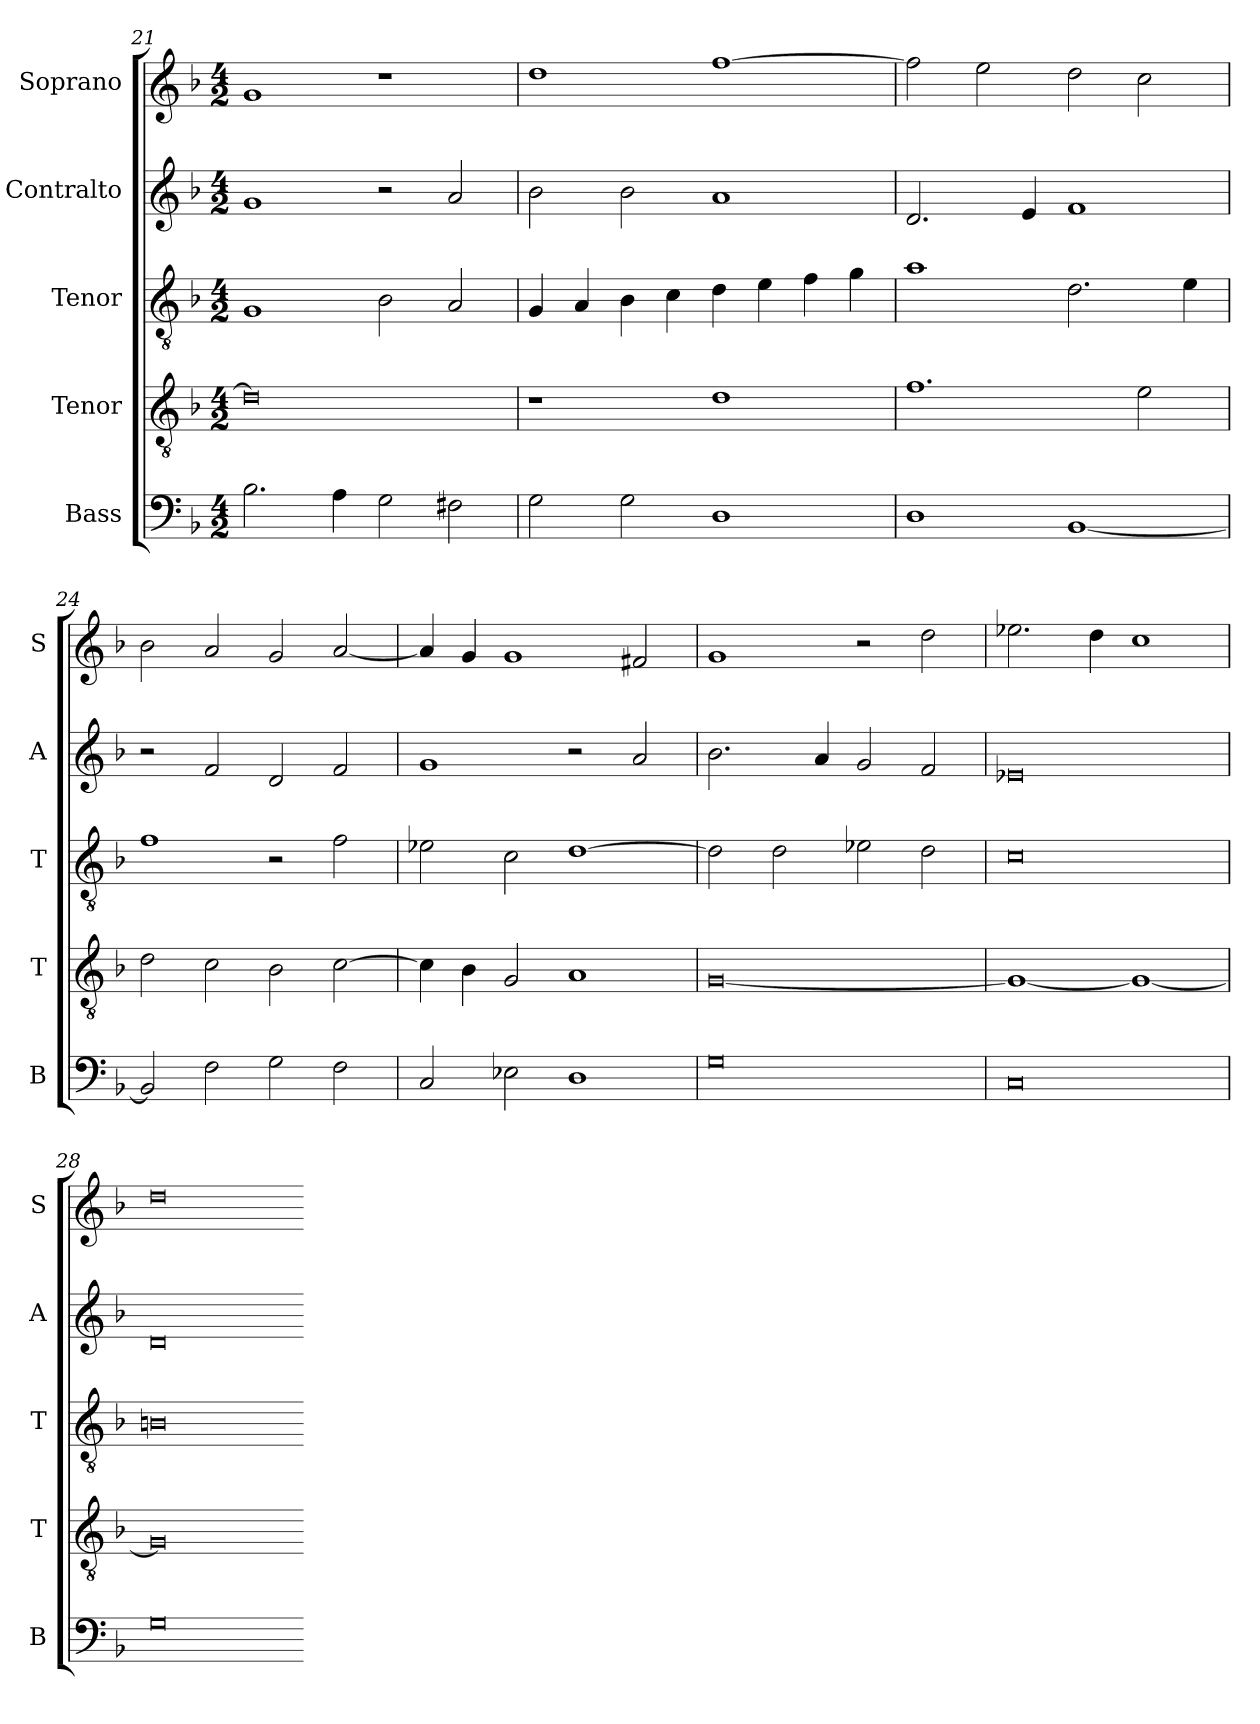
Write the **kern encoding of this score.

**kern	**kern	**kern	**kern	**kern
*part5	*part4	*part3	*part2	*part1
*staff5	*staff4	*staff3	*staff2	*staff1
*I"Bass	*I"Tenor	*I"Tenor	*I"Contralto	*I"Soprano
*I'B	*I'T	*I'T	*I'A	*I'S
*clefF4	*clefGv2	*clefGv2	*clefG2	*clefG2
*k[b-]	*k[b-]	*k[b-]	*k[b-]	*k[b-]
*G:dor	*G:dor	*G:dor	*G:dor	*G:dor
*M4/2	*M4/2	*M4/2	*M4/2	*M4/2
=21	=21	=21	=21	=21
2.B-	0d]	1G	1g	1g
4A	.	.	.	.
2G	.	2B-	2r	1r
2F#X	.	2A	2a	.
=22	=22	=22	=22	=22
2G	1r	4G	2b-	1dd
.	.	4A	.	.
2G	.	4B-	2b-	.
.	.	4c	.	.
1D	1d	4d	1a	[1ff
.	.	4e	.	.
.	.	4f	.	.
.	.	4g	.	.
=23	=23	=23	=23	=23
1D	1.f	1a	2.d	2ff]
.	.	.	.	2ee
.	.	.	4e	.
[1BB-	.	2.d	1f	2dd
.	2e	.	.	2cc
.	.	4e	.	.
=24	=24	=24	=24	=24
2BB-]	2d	1f	2r	2b-
2F	2c	.	2f	2a
2G	2B-	2r	2d	2g
2F	[2c	2f	2f	[2a
=25	=25	=25	=25	=25
2C	4c]	2e-X	1g	4a]
.	4B-	.	.	4g
2E-X	2G	2c	.	1g
1D	1A	[1d	2r	.
.	.	.	2a	2f#X
=26	=26	=26	=26	=26
0G	[0G	2d]	2.b-	1g
.	.	2d	.	.
.	.	.	4a	.
.	.	2e-X	2g	2r
.	.	2d	2f	2dd
=27	=27	=27	=27	=27
0C	1G_	0c	0e-X	2.ee-X
.	.	.	.	4dd
.	1G_	.	.	1cc
=28	=28	=28	=28	=28
0G	0G]	0Bn	0d	0dd
=-	=-	=-	=-	=-
*-	*-	*-	*-	*-
